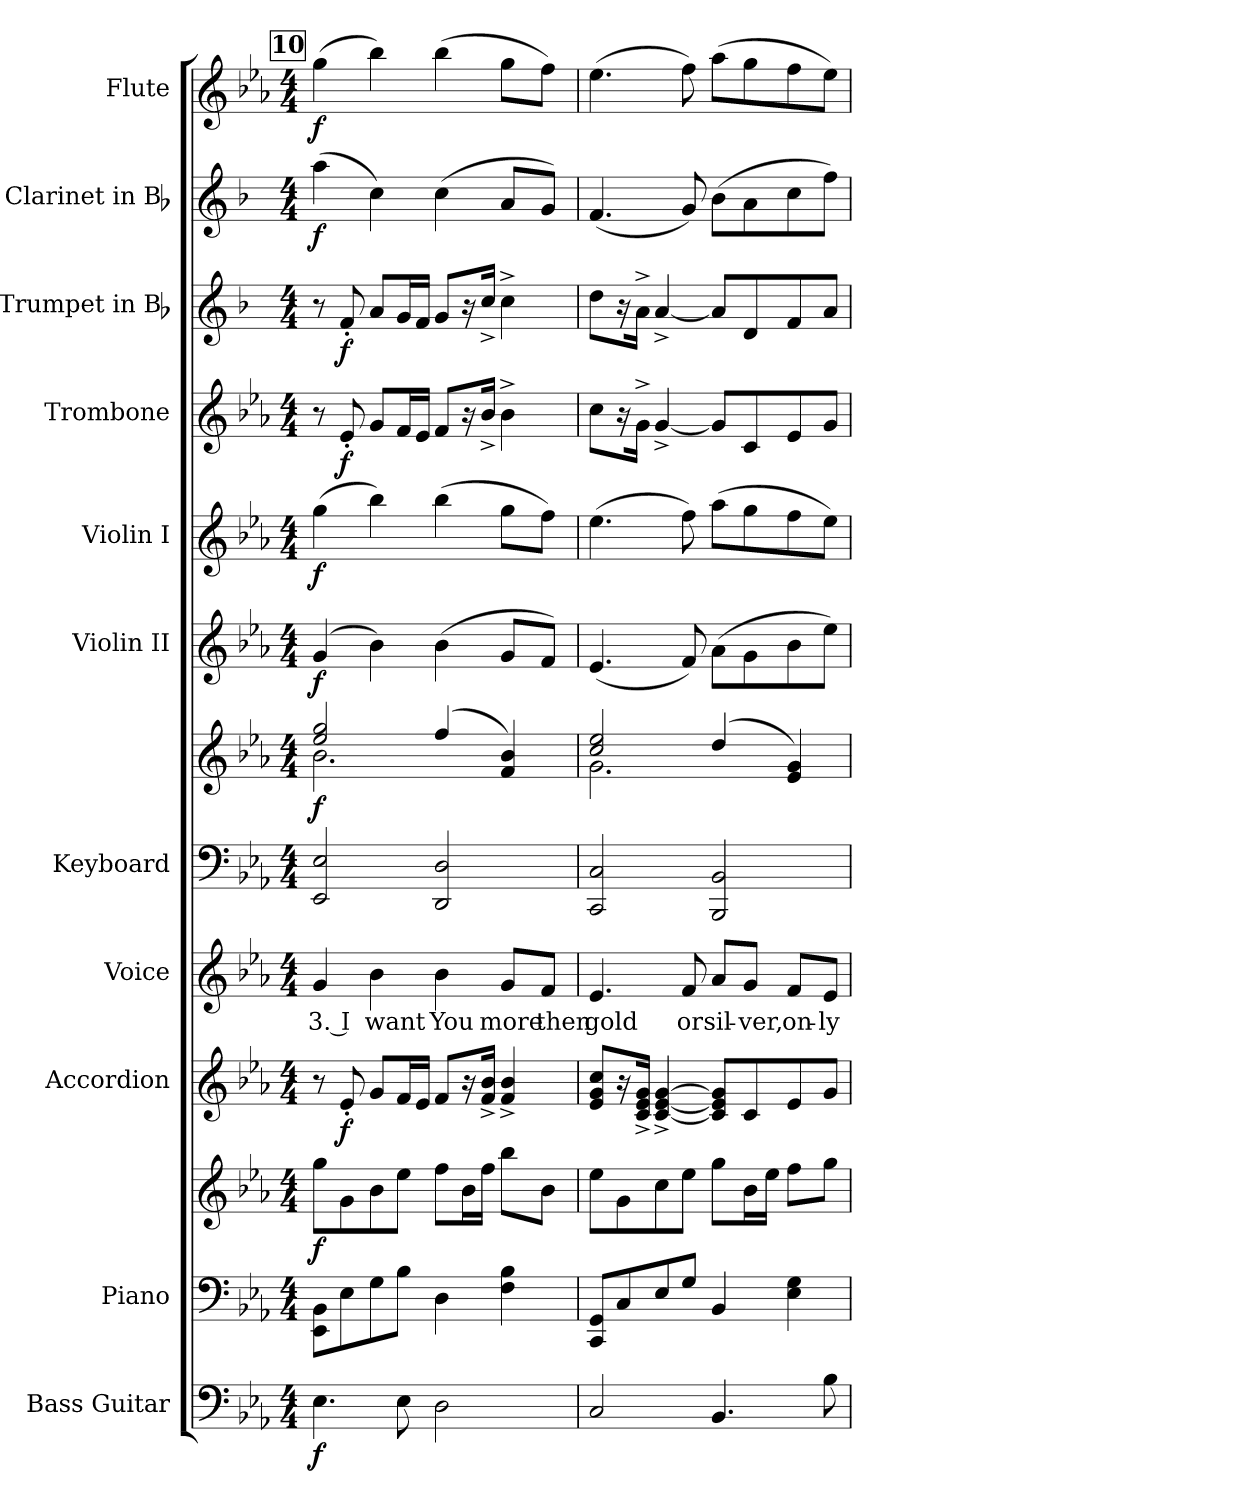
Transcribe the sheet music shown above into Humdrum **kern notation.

**kern	**dynam	**kern	**kern	**dynam	**kern	**dynam	**kern	**text	**kern	**kern	**dynam	**kern	**dynam	**kern	**dynam	**kern	**dynam	**kern	**dynam	**kern	**dynam	**kern	**dynam
*part11	*part11	*part10	*part10	*part10	*part9	*part9	*part8	*part8	*part7	*part7	*part7	*part6	*part6	*part5	*part5	*part4	*part4	*part3	*part3	*part2	*part2	*part1	*part1
*staff13	*staff13	*staff12	*staff11	*staff11/12	*staff10	*staff10	*staff9	*staff9	*staff8	*staff7	*staff7/8	*staff6	*staff6	*staff5	*staff5	*staff4	*staff4	*staff3	*staff3	*staff2	*staff2	*staff1	*staff1
*I"Bass Guitar	*	*I"Piano	*	*	*I"Accordion	*	*I"Voice	*	*I"Keyboard	*	*	*I"Violin II	*	*I"Violin I	*	*I"Trombone	*	*I"Trumpet in Bb	*	*I"Clarinet in Bb	*	*I"Flute	*
*I'Bass	*	*I'Pno.	*	*	*I'Accord.	*	*I'Voice	*	*I'Kbd.	*	*	*I'Vln. II	*	*I'Vln. I	*	*I'Tbn.	*	*I'Tpt.	*	*I'Cl.	*	*I'Fl.	*
*clefF4	*	*clefF4	*clefG2	*	*clefG2	*	*clefG2	*	*clefF4	*clefG2	*	*clefG2	*	*clefG2	*	*clefG2	*	*clefG2	*	*clefG2	*	*clefG2	*
*ITrd7c12	*	*	*	*	*	*	*	*	*	*	*	*	*	*	*	*ITrd8c14	*	*ITrd1c2	*	*ITrd1c2	*	*	*
*k[b-e-a-]	*	*k[b-e-a-]	*k[b-e-a-]	*	*k[b-e-a-]	*	*k[b-e-a-]	*	*k[b-e-a-]	*k[b-e-a-]	*	*k[b-e-a-]	*	*k[b-e-a-]	*	*k[b-e-a-]	*	*k[b-e-a-]	*	*k[b-e-a-]	*	*k[b-e-a-]	*
*E-:	*	*E-:	*E-:	*	*E-:	*	*E-:	*	*E-:	*E-:	*	*E-:	*	*E-:	*	*E-:	*	*E-:	*	*E-:	*	*E-:	*
*M4/4	*	*M4/4	*M4/4	*	*M4/4	*	*M4/4	*	*M4/4	*M4/4	*	*M4/4	*	*M4/4	*	*M4/4	*	*M4/4	*	*M4/4	*	*M4/4	*
!!LO:REH:place=s1:color=#000000:enc=box:fs=7.5273:t=10
=45	=45	=45	=45	=45	=45	=45	=45	=45	=45	=45	=45	=45	=45	=45	=45	=45	=45	=45	=45	=45	=45	=45	=45
!	!	!	!	!	!	!	!	!LO:LY:b:color=#000000	!	!	!	!	!	!	!	!	!	!	!	!	!	!	!
*	*	*	*	*	*	*	*	*	*	*^	*	*	*	*	*	*	*	*	*	*	*	*	*
4.EE-i\	f	8EE-i\ 8BB-iL	8ggi\L	f	8r	.	4gi/	3. I	2EE-i/ 2E-i	2ee-i/ 2ggi	2.b-i\	f	(4gi/	f	(4ggi\	f	8r	.	8r	.	(4ggi\	f	(4ggi\	f
.	.	8E-i\	8gi\	.	8e-'i/	f	.	.	.	.	.	.	.	.	.	.	8E-'i/	f	8e-'i/	f	.	.	.	.
!	!	!	!	!	!	!	!	!LO:LY:b:color=#000000	!	!	!	!	!	!	!	!	!	!	!	!	!	!	!	!
.	.	8Gi\	8b-i\	.	8gi/L	.	4b-i\	want	.	.	.	.	4b-i\)	.	4bb-i\)	.	8Gi/L	.	8gi/L	.	4b-i\)	.	4bb-i\)	.
8EE-i\	.	8B-i\J	8ee-i\J	.	16fi/L	.	.	.	.	.	.	.	.	.	.	.	16Fi/L	.	16fi/L	.	.	.	.	.
.	.	.	.	.	16e-i/JJ	.	.	.	.	.	.	.	.	.	.	.	16E-i/JJ	.	16e-i/JJ	.	.	.	.	.
!	!	!	!	!	!	!	!	!LO:LY:b:color=#000000	!	!	!	!	!	!	!	!	!	!	!	!	!	!	!	!
2DDi\	.	4Di\	8ffi\L	.	8fi/L	.	4b-i\	You	2DDi/ 2Di	(4ffi/	.	.	(4b-i\	.	(4bb-i\	.	8Fi/L	.	8fi/L	.	(4b-i\	.	(4bb-i\	.
.	.	.	16b-i\L	.	16r	.	.	.	.	.	.	.	.	.	.	.	16r	.	16r	.	.	.	.	.
.	.	.	16ffi\JJ	.	16fi/^ 16b-i^Jk	.	.	.	.	.	.	.	.	.	.	.	16B-^i/Jk	.	16b-^i/Jk	.	.	.	.	.
!	!	!	!	!	!	!	!	!LO:LY:b:color=#000000	!	!	!	!	!	!	!	!	!	!	!	!	!	!	!	!
.	.	4Fi\ 4B-i	8bb-i\L	.	4fi/^ 4b-i^	.	8gi/L	more	.	4fi/ 4b-i)	4ryy	.	8gi/L	.	8ggi\L	.	4B-^i\	.	4b-^i\	.	8gi/L	.	8ggi\L	.
!	!	!	!	!	!	!	!	!LO:LY:b:color=#000000	!	!	!	!	!	!	!	!	!	!	!	!	!	!	!	!
.	.	.	8b-i\J	.	.	.	8fi/J	then	.	.	.	.	8fi/J)	.	8ffi\J)	.	.	.	.	.	8fi/J)	.	8ffi\J)	.
=46	=46	=46	=46	=46	=46	=46	=46	=46	=46	=46	=46	=46	=46	=46	=46	=46	=46	=46	=46	=46	=46	=46	=46	=46
!	!	!	!	!	!	!	!	!LO:LY:b:color=#000000	!	!	!	!	!	!	!	!	!	!	!	!	!	!	!	!
2CCi/	.	8CCi/ 8GGiL	8ee-i\L	.	8e-i/ 8gi 8cciL	.	4.e-i/	gold	2CCi/ 2Ci	2cci/ 2ee-i	2.gi\	.	(4.e-i/	.	(4.ee-i\	.	8ci\L	.	8cci\L	.	(4.e-i/	.	(4.ee-i\	.
.	.	8Ci/	8gi\	.	16r	.	.	.	.	.	.	.	.	.	.	.	16r	.	16r	.	.	.	.	.
.	.	.	.	.	16ci/^ 16e-i^ 16gi^Jk	.	.	.	.	.	.	.	.	.	.	.	16G^i\Jk	.	16g^i\Jk	.	.	.	.	.
.	.	8E-i/	8cci\	.	[<4ci/^ [<4e-i^ [>4gi^	.	.	.	.	.	.	.	.	.	.	.	[<4G^i/	.	[<4g^i/	.	.	.	.	.
!	!	!	!	!	!	!	!	!LO:LY:b:color=#000000	!	!	!	!	!	!	!	!	!	!	!	!	!	!	!	!
.	.	8Gi/J	8ee-i\J	.	.	.	8fi/	or	.	.	.	.	8fi/)	.	8ffi\)	.	.	.	.	.	8fi/)	.	8ffi\)	.
!	!	!	!	!	!	!	!	!LO:LY:b:color=#000000	!	!	!	!	!	!	!	!	!	!	!	!	!	!	!	!
4.BBB-i/	.	4BB-i/	8ggi\L	.	8ci/] 8e-i] 8gi]L	.	8a-i/L	sil-	2BBB-i/ 2BB-i	(4ddi/	.	.	(8a-i\L	.	(8aa-i\L	.	8Gi/L]	.	8gi/L]	.	(8a-i\L	.	(8aa-i\L	.
!	!	!	!	!	!	!	!	!LO:LY:b:color=#000000	!	!	!	!	!	!	!	!	!	!	!	!	!	!	!	!
.	.	.	16b-i\L	.	8ci/	.	8gi/J	-ver,	.	.	.	.	8gi\	.	8ggi\	.	8Ci/	.	8ci/	.	8gi\	.	8ggi\	.
.	.	.	16ee-i\JJ	.	.	.	.	.	.	.	.	.	.	.	.	.	.	.	.	.	.	.	.	.
!	!	!	!	!	!	!	!	!LO:LY:b:color=#000000	!	!	!	!	!	!	!	!	!	!	!	!	!	!	!	!
.	.	4E-i\ 4Gi	8ffi\L	.	8e-i/	.	8fi/L	on-	.	4e-i/ 4gi)	4ryy	.	8b-i\	.	8ffi\	.	8E-i/	.	8e-i/	.	8b-i\	.	8ffi\	.
!	!	!	!	!	!	!	!	!LO:LY:b:color=#000000	!	!	!	!	!	!	!	!	!	!	!	!	!	!	!	!
8BB-i\	.	.	8ggi\J	.	8gi/J	.	8e-i/J	-ly	.	.	.	.	8ee-i\J)	.	8ee-i\J)	.	8Gi/J	.	8gi/J	.	8ee-i\J)	.	8ee-i\J)	.
*	*	*	*	*	*	*	*	*	*	*v	*v	*	*	*	*	*	*	*	*	*	*	*	*	*
=	=	=	=	=	=	=	=	=	=	=	=	=	=	=	=	=	=	=	=	=	=	=	=
*-	*-	*-	*-	*-	*-	*-	*-	*-	*-	*-	*-	*-	*-	*-	*-	*-	*-	*-	*-	*-	*-	*-	*-
